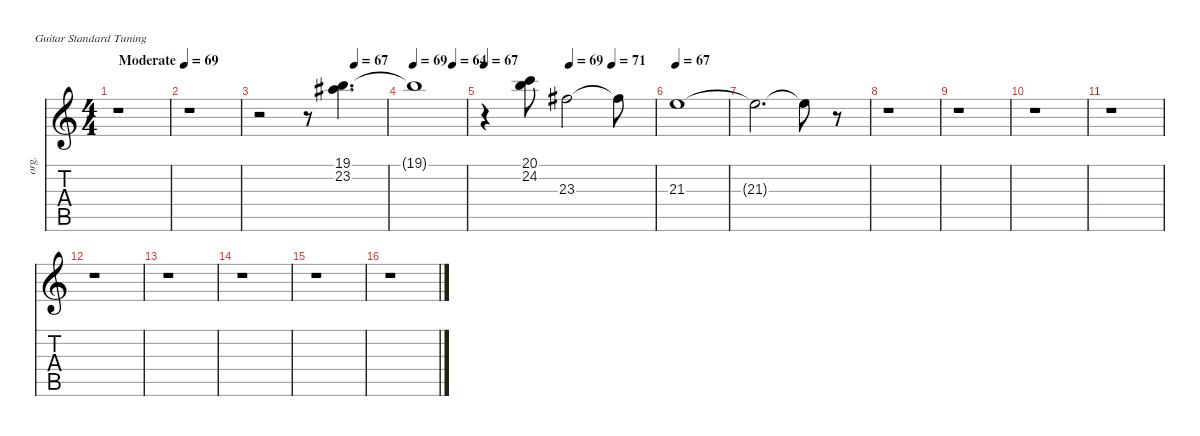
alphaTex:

\defaultSystemsLayout 4
\hideDynamics
\bracketExtendMode nobrackets
\otherSystemsTrackNameOrientation horizontal
\track ("Track 13" "org.") {instrument rockorgan}
\staff {score tabs}
\tuning (E4 B3 G3 D3 A2 E2)
\ts (4 4)
\beaming (8 2 2 2 2)
\tempo (69 "Moderate")
\clef g2
\ks c
r.1{dy mp instrument rockorgan beam Down} |
r.1{beam Down} |
\tempo (67 0.75)
r.2{beam Down} r.8{beam Down} (19.1 23.2{acc #}).4{d beam Down} |
\tempo 69
\tempo (64 0.75)
19.1{t}.1{dy f beam Down} |
\tempo 67
\tempo (69 0.5)
\tempo (71 0.75)
r.4{beam Down} (20.1 24.2).8{dy mp beam Down} 23.3{acc #}.2{beam Down} 23.3{t acc #}.8{dy f beam Down} |
\tempo 67
21.3.1{dy p beam Down} |
21.3{t}.2{d dy f beam Down} 21.3{t}.8{beam Down} r.8{beam Down} |
r.1{beam Down} |
r.1{beam Down} |
r.1{beam Down} |
r.1{beam Down} |
r.1{beam Down} |
r.1{beam Down} |
r.1{beam Down} |
r.1{beam Down} |
r.1{beam Down}
